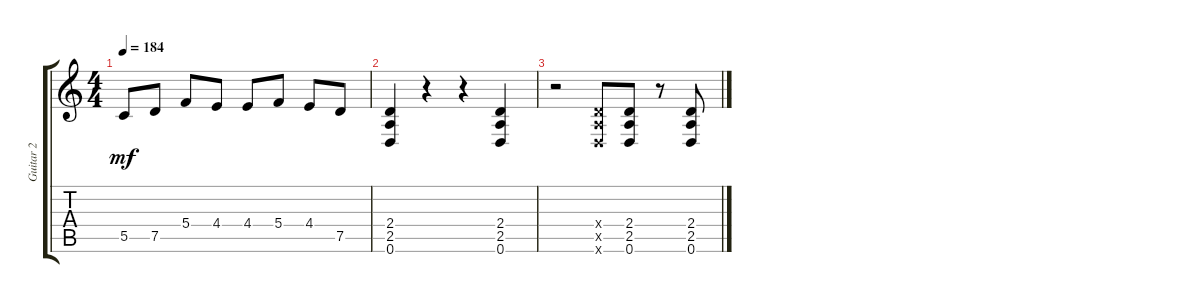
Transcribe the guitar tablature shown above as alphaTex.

\track ("Guitar 2" "Guitar 2") {instrument distortionguitar}
\staff {score tabs}
\tuning (D4 A3 F3 C3 G2 D2) {hide}
\ts (4 4)
\tempo 184
\clef g2
\ks c
5.5.8{dy mf} 7.5.8 5.4.8 4.4.8 4.4.8 5.4.8 4.4.8 7.5.8 |
(2.4 2.5 0.6).4 r.4 r.4 (2.4 2.5 0.6).4 |
r.2 (2.4{x} 2.5{x} 0.6{x}).8 (2.4 2.5 0.6).8 r.8 (2.4 2.5 0.6).8
